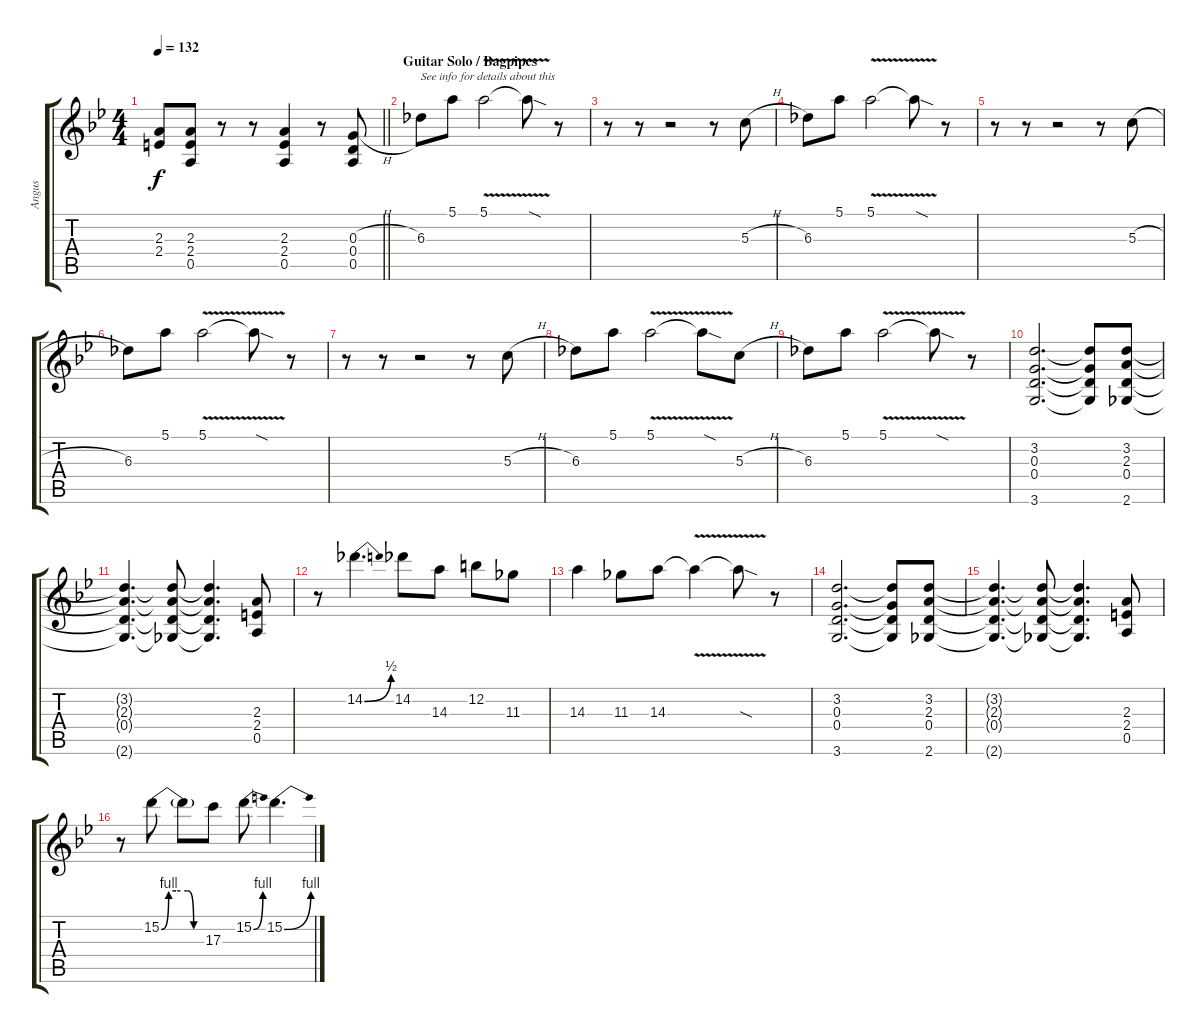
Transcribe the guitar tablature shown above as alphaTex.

\track ("Angus" "Angus") {instrument overdrivenguitar}
\staff {score tabs}
\tuning (E4 B3 G3 D3 A2 E2) {hide}
\ts (4 4)
\tempo 132
\clef g2
\barLineRight lightlight
\ks bb
(2.3 2.4).8{dy f} (2.3 2.4 0.5).8 r.8 r.8 (2.3 2.4 0.5).4 r.8 (0.3{h} 0.4 0.5).8 |
\section ("" "Guitar Solo / Bagpipes")
6.3.8{txt "See info for details about this"} 5.1.8 5.1{v}.2 5.1{sod t}.8 r.8 |
r.8 r.8 r.2 r.8 5.3{h}.8 |
6.3.8 5.1.8 5.1{v}.2 5.1{sod t}.8 r.8 |
r.8 r.8 r.2 r.8 5.3{h}.8 |
6.3.8 5.1.8 5.1{v}.2 5.1{sod t}.8 r.8 |
r.8 r.8 r.2 r.8 5.3{h}.8 |
6.3.8 5.1.8 5.1{v}.2 5.1{sod t}.8 5.3{h}.8 |
6.3.8 5.1.8 5.1{v}.2 5.1{sod t}.8 r.8 |
(3.2 0.3 0.4 3.6).2{d} (3.2{t} 0.3{t} 0.4{t} 3.6{t}).8 (3.2 2.3 0.4 2.6).8 |
(3.2{t} 2.3{t} 0.4{t} 2.6{t}).4{d} (3.2{t} 2.3{t} 0.4{t} 2.6{t}).8 (3.2{t} 2.3{t} 0.4{t} 2.6{t}).4{d} (2.3 2.4 0.5).8 |
r.8 14.2{be (bend 0 0 60 2)}.4{d} 14.2.8 14.3.8 12.2.8 11.3.8 |
14.3.4 11.3.8 14.3.8 14.3{v t}.4 14.3{sod t}.8 r.8 |
(3.2 0.3 0.4 3.6).2{d} (3.2{t} 0.3{t} 0.4{t} 3.6{t}).8 (3.2 2.3 0.4 2.6).8 |
(3.2{t} 2.3{t} 0.4{t} 2.6{t}).4{d} (3.2{t} 2.3{t} 0.4{t} 2.6{t}).8 (3.2{t} 2.3{t} 0.4{t} 2.6{t}).4{d} (2.3 2.4 0.5).8 |
r.8 15.2{be (custom 0 0 10 4 20 4 36 4 44 0 60 0)}.8 15.2{t}.8 17.3.8 15.2{be (bend 0 0 60 4)}.8 15.2{be (bend 0 0 60 4)}.4{d}
